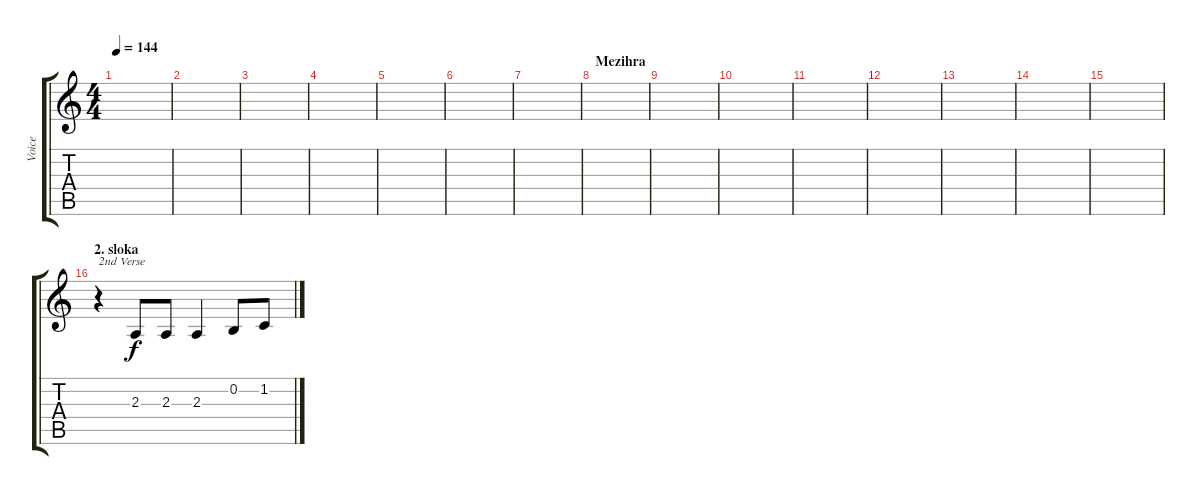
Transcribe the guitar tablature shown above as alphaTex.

\track ("Voice" "Voice") {instrument pad4choir}
\staff {score tabs}
\tuning (E4 B3 G3 D3 A2 E2) {hide}
\ts (4 4)
\tempo 144
\clef g2
\ks c
|
|
|
|
|
|
|
\section ("" "Mezihra")
|
|
|
|
|
|
|
|
\section ("" "2. sloka")
r.4{txt "2nd Verse"} 2.3.8 2.3.8 2.3.4 0.2.8 1.2.8
